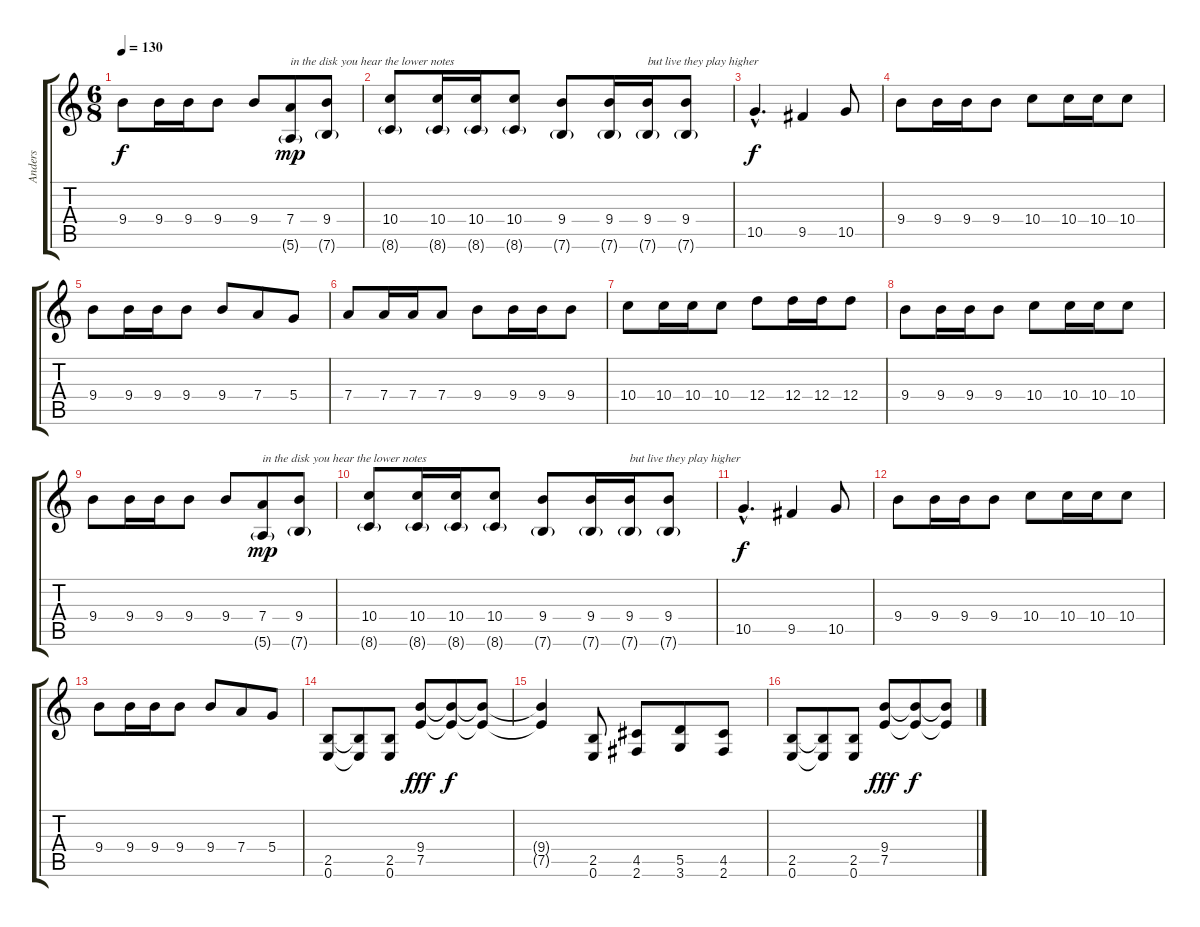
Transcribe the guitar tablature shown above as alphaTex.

\track ("Anders" "Anders") {instrument distortionguitar}
\staff {score tabs}
\tuning (E4 B3 G3 D3 A2 E2) {hide}
\ts (6 8)
\tempo 130
\clef g2
\ks c
9.4.8{dy f} 9.4.16 9.4.16 9.4.8 9.4.8 (7.4 5.6{g}).8{txt "in the disk you hear the lower notes " dy mp} (9.4 7.6{g}).8 |
(10.4 8.6{g}).8 (10.4 8.6{g}).16 (10.4 8.6{g}).16 (10.4 8.6{g}).8 (9.4 7.6{g}).8 (9.4 7.6{g}).16 (9.4 7.6{g}).16{txt "but live they play higher"} (9.4 7.6{g}).8 |
10.5{hac}.4{d dy f} 9.5.4 10.5.8 |
9.4.8 9.4.16 9.4.16 9.4.8 10.4.8 10.4.16 10.4.16 10.4.8 |
9.4.8 9.4.16 9.4.16 9.4.8 9.4.8 7.4.8 5.4.8 |
7.4.8 7.4.16 7.4.16 7.4.8 9.4.8 9.4.16 9.4.16 9.4.8 |
10.4.8 10.4.16 10.4.16 10.4.8 12.4.8 12.4.16 12.4.16 12.4.8 |
9.4.8 9.4.16 9.4.16 9.4.8 10.4.8 10.4.16 10.4.16 10.4.8 |
9.4.8 9.4.16 9.4.16 9.4.8 9.4.8 (7.4 5.6{g}).8{txt "in the disk you hear the lower notes " dy mp} (9.4 7.6{g}).8 |
(10.4 8.6{g}).8 (10.4 8.6{g}).16 (10.4 8.6{g}).16 (10.4 8.6{g}).8 (9.4 7.6{g}).8 (9.4 7.6{g}).16 (9.4 7.6{g}).16{txt "but live they play higher"} (9.4 7.6{g}).8 |
10.5{hac}.4{d dy f} 9.5.4 10.5.8 |
9.4.8 9.4.16 9.4.16 9.4.8 10.4.8 10.4.16 10.4.16 10.4.8 |
9.4.8 9.4.16 9.4.16 9.4.8 9.4.8 7.4.8 5.4.8 |
(2.5 0.6).8 (2.5{t} 0.6{t}).8 (2.5 0.6).8 (9.4 7.5).8{dy fff} (9.4{t} 7.5{t}).8{dy f} (9.4{t} 7.5{t}).8 |
(9.4{t} 7.5{t}).4 (2.5 0.6).8 (4.5 2.6).8 (5.5 3.6).8 (4.5 2.6).8 |
(2.5 0.6).8 (2.5{t} 0.6{t}).8 (2.5 0.6).8 (9.4 7.5).8{dy fff} (9.4{t} 7.5{t}).8{dy f} (9.4{t} 7.5{t}).8
